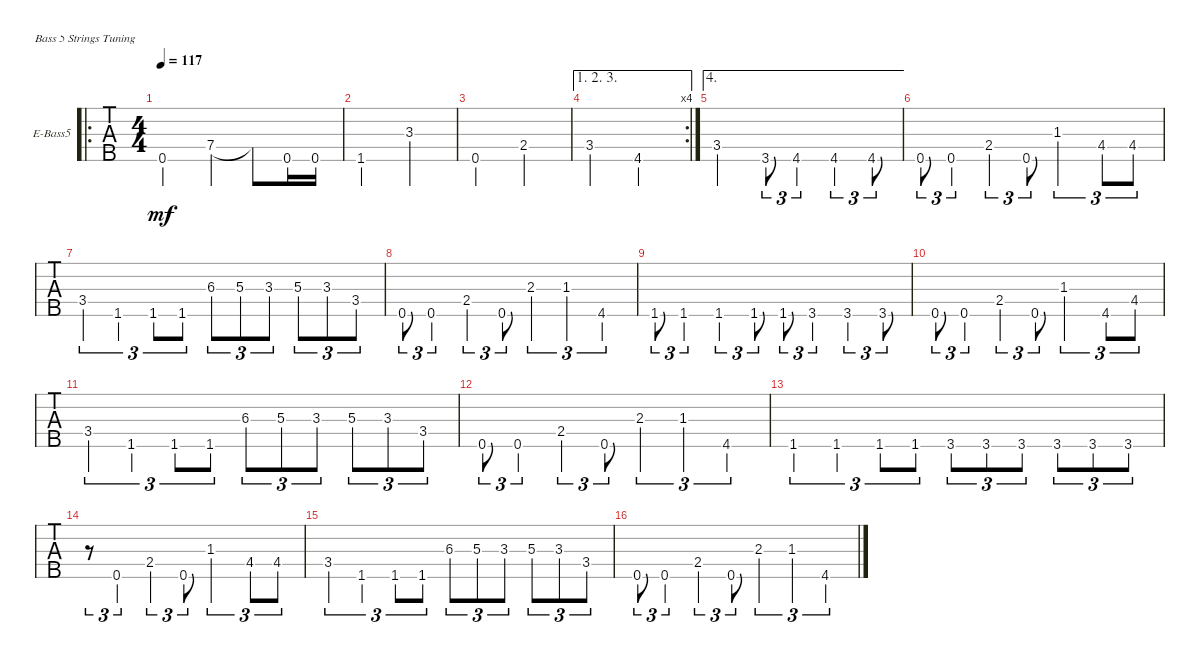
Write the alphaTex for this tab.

\defaultSystemsLayout 4
\bracketExtendMode groupsimilarinstruments
\firstSystemTrackNameOrientation horizontal
\otherSystemsTrackNameOrientation horizontal
\track ("Electric Bass" "E-Bass5") {instrument electricbassfinger}
\staff {tabs}
\tuning (G2 D2 A1 E1 B0)
\ro
\ts (4 4)
\tempo 117
\clef f4
\ks c
0.5.2{dy mf} 7.4.4 7.4{t}.8 0.5.16 0.5.16 |
1.5.2 3.3.2 |
0.5.2 2.4.2 |
\ae (1 2 3)
\rc 4
3.4.2 4.5.2 |
\ae 4
3.4.2 3.5.8{tu (3 2)} 4.5.4{tu (3 2)} 4.5.4{tu (3 2)} 4.5.8{tu (3 2)} |
0.5.8{tu (3 2)} 0.5.4{tu (3 2)} 2.4.4{tu (3 2)} 0.5.8{tu (3 2)} 1.3.2{tu (3 2)} 4.4.8{tu (3 2)} 4.4.8{tu (3 2)} |
3.4.4{tu (3 2)} 1.5.4{tu (3 2)} 1.5.8{tu (3 2)} 1.5.8{tu (3 2)} 6.3.8{tu (3 2)} 5.3.8{tu (3 2)} 3.3.8{tu (3 2)} 5.3.8{tu (3 2)} 3.3.8{tu (3 2)} 3.4.8{tu (3 2)} |
0.5.8{tu (3 2)} 0.5.4{tu (3 2)} 2.4.4{tu (3 2)} 0.5.8{tu (3 2)} 2.3.4{tu (3 2)} 1.3.4{tu (3 2)} 4.5.4{tu (3 2)} |
1.5.8{tu (3 2)} 1.5.4{tu (3 2)} 1.5.4{tu (3 2)} 1.5.8{tu (3 2)} 1.5.8{tu (3 2)} 3.5.4{tu (3 2)} 3.5.4{tu (3 2)} 3.5.8{tu (3 2)} |
0.5.8{tu (3 2)} 0.5.4{tu (3 2)} 2.4.4{tu (3 2)} 0.5.8{tu (3 2)} 1.3.2{tu (3 2)} 4.5.8{tu (3 2)} 4.4.8{tu (3 2)} |
3.4.4{tu (3 2)} 1.5.4{tu (3 2)} 1.5.8{tu (3 2)} 1.5.8{tu (3 2)} 6.3.8{tu (3 2)} 5.3.8{tu (3 2)} 3.3.8{tu (3 2)} 5.3.8{tu (3 2)} 3.3.8{tu (3 2)} 3.4.8{tu (3 2)} |
0.5.8{tu (3 2)} 0.5.4{tu (3 2)} 2.4.4{tu (3 2)} 0.5.8{tu (3 2)} 2.3.4{tu (3 2)} 1.3.4{tu (3 2)} 4.5.4{tu (3 2)} |
1.5.4{tu (3 2)} 1.5.4{tu (3 2)} 1.5.8{tu (3 2)} 1.5.8{tu (3 2)} 3.5.8{tu (3 2)} 3.5.8{tu (3 2)} 3.5.8{tu (3 2)} 3.5.8{tu (3 2)} 3.5.8{tu (3 2)} 3.5.8{tu (3 2)} |
r.8{tu (3 2)} 0.5.4{tu (3 2)} 2.4.4{tu (3 2)} 0.5.8{tu (3 2)} 1.3.2{tu (3 2)} 4.4.8{tu (3 2)} 4.4.8{tu (3 2)} |
3.4.4{tu (3 2)} 1.5.4{tu (3 2)} 1.5.8{tu (3 2)} 1.5.8{tu (3 2)} 6.3.8{tu (3 2)} 5.3.8{tu (3 2)} 3.3.8{tu (3 2)} 5.3.8{tu (3 2)} 3.3.8{tu (3 2)} 3.4.8{tu (3 2)} |
0.5.8{tu (3 2)} 0.5.4{tu (3 2)} 2.4.4{tu (3 2)} 0.5.8{tu (3 2)} 2.3.4{tu (3 2)} 1.3.4{tu (3 2)} 4.5.4{tu (3 2)}
